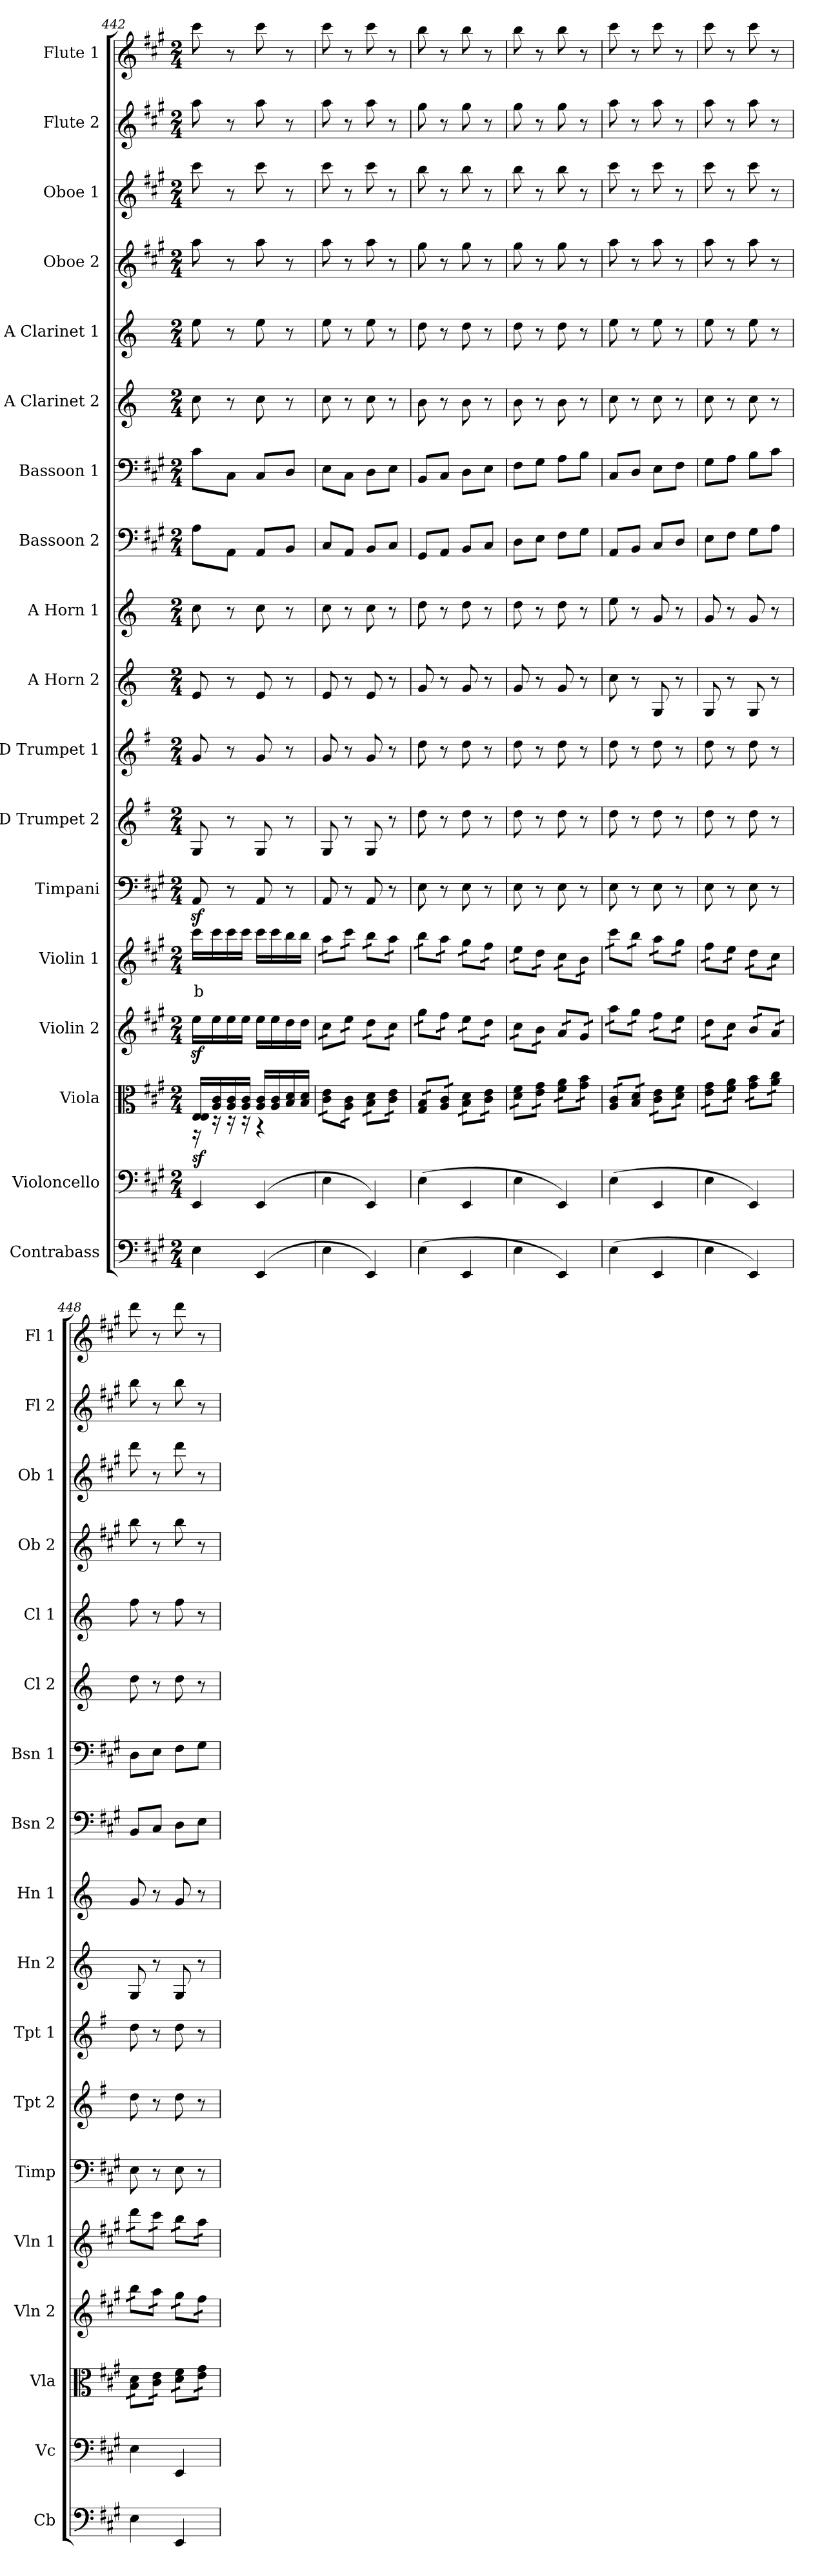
**kern	**kern	**kern	**dynam	**kern	**kern	**text	**kern	**kern	**kern	**kern	**kern	**kern	**kern	**kern	**kern	**kern	**kern	**kern	**kern
*part18	*part17	*part16	*part16	*part15	*part14	*part14	*part13	*part12	*part11	*part10	*part9	*part8	*part7	*part6	*part5	*part4	*part3	*part2	*part1
*staff18	*staff17	*staff16	*staff16	*staff15	*staff14	*staff14	*staff13	*staff12	*staff11	*staff10	*staff9	*staff8	*staff7	*staff6	*staff5	*staff4	*staff3	*staff2	*staff1
*I"Contrabass	*I"Violoncello	*I"Viola	*	*I"Violin 2	*I"Violin 1	*	*I"Timpani	*I"D Trumpet 2	*I"D Trumpet 1	*I"A Horn 2	*I"A Horn 1	*I"Bassoon 2	*I"Bassoon 1	*I"A Clarinet 2	*I"A Clarinet 1	*I"Oboe 2	*I"Oboe 1	*I"Flute 2	*I"Flute 1
*I'Cb	*I'Vc	*I'Vla	*	*I'Vln 2	*I'Vln 1	*	*I'Timp	*I'Tpt 2	*I'Tpt 1	*I'Hn 2	*I'Hn 1	*I'Bsn 2	*I'Bsn 1	*I'Cl 2	*I'Cl 1	*I'Ob 2	*I'Ob 1	*I'Fl 2	*I'Fl 1
*clefF4	*clefF4	*clefC3	*	*clefG2	*clefG2	*	*clefF4	*clefG2	*clefG2	*clefG2	*clefG2	*clefF4	*clefF4	*clefG2	*clefG2	*clefG2	*clefG2	*clefG2	*clefG2
*ITrd7c12	*	*	*	*	*	*	*	*ITrd-1c-2	*ITrd-1c-2	*ITrd2c3	*ITrd2c3	*	*	*ITrd2c3	*ITrd2c3	*	*	*	*
*k[f#c#g#]	*k[f#c#g#]	*k[f#c#g#]	*	*k[f#c#g#]	*k[f#c#g#]	*	*k[f#c#g#]	*k[f#c#g#]	*k[f#c#g#]	*k[f#c#g#]	*k[f#c#g#]	*k[f#c#g#]	*k[f#c#g#]	*k[f#c#g#]	*k[f#c#g#]	*k[f#c#g#]	*k[f#c#g#]	*k[f#c#g#]	*k[f#c#g#]
*M2/4	*M2/4	*M2/4	*	*M2/4	*M2/4	*	*M2/4	*M2/4	*M2/4	*M2/4	*M2/4	*M2/4	*M2/4	*M2/4	*M2/4	*M2/4	*M2/4	*M2/4	*M2/4
=442	=442	=442	=442	=442	=442	=442	=442	=442	=442	=442	=442	=442	=442	=442	=442	=442	=442	=442	=442
*	*	*^	*	*	*	*	*	*	*	*	*	*	*	*	*	*	*	*	*
!	!	!	!	!LO:DY:b	!	!	!LO:LY:b:color=#FF0000	!	!	!	!	!	!	!	!	!	!	!	!	!
4EE\	4EE/	16E/ 16E/LL	16r	sf	16eez<\LL	16ccc#z<\LL	b	8AA/	8A/	8a/	8c#/	8a\	8A\L	8c#\L	8a\	8cc#\	8aa\	8ccc#\	8aa\	8ccc#\
.	.	16A/ 16c#/	16r	.	16ee\	16ccc#\	.	.	.	.	.	.	.	.	.	.	.	.	.	.
.	.	16A/ 16c#/	16r	.	16ee\	16ccc#\	.	8r	8r	8r	8r	8r	8AA\J	8C#\J	8r	8r	8r	8r	8r	8r
.	.	16A/ 16c#/JJ	16r	.	16ee\JJ	16ccc#\JJ	.	.	.	.	.	.	.	.	.	.	.	.	.	.
(4EEE/	(4EE/	16A/ 16c#/LL	4r	.	16ee\LL	16ccc#\LL	.	8AA/	8A/	8a/	8c#/	8a\	8AA/L	8C#/L	8a\	8cc#\	8aa\	8ccc#\	8aa\	8ccc#\
.	.	16A/ 16c#/	.	.	16ee\	16ccc#\	.	.	.	.	.	.	.	.	.	.	.	.	.	.
.	.	16B/ 16d/	.	.	16dd\	16bb\	.	8r	8r	8r	8r	8r	8BB/J	8D/J	8r	8r	8r	8r	8r	8r
.	.	16B/ 16d/JJ	.	.	16dd\JJ	16bb\JJ	.	.	.	.	.	.	.	.	.	.	.	.	.	.
*	*	*v	*v	*	*	*	*	*	*	*	*	*	*	*	*	*	*	*	*	*
=443	=443	=443	=443	=443	=443	=443	=443	=443	=443	=443	=443	=443	=443	=443	=443	=443	=443	=443	=443
*	*	*tremolo	*	*	*	*	*	*	*	*	*	*	*	*	*	*	*	*	*
*	*	*	*	*tremolo	*	*	*	*	*	*	*	*	*	*	*	*	*	*	*
*	*	*	*	*	*tremolo	*	*	*	*	*	*	*	*	*	*	*	*	*	*
4EE\	4E\	16c#\ 16e\LL	.	16cc#\LL	16aa\LL	.	8AA/	8A/	8a/	8c#/	8a\	8C#/L	8E\L	8a\	8cc#\	8aa\	8ccc#\	8aa\	8ccc#\
.	.	16c#\ 16e\	.	16cc#\	16aa\	.	.	.	.	.	.	.	.	.	.	.	.	.	.
.	.	16A\ 16c#\	.	16ee\	16ccc#\	.	8r	8r	8r	8r	8r	8AA/J	8C#\J	8r	8r	8r	8r	8r	8r
.	.	16A\ 16c#\JJ	.	16ee\JJ	16ccc#\JJ	.	.	.	.	.	.	.	.	.	.	.	.	.	.
4EEE/)	4EE/)	16B\ 16d\LL	.	16dd\LL	16bb\LL	.	8AA/	8A/	8a/	8c#/	8a\	8BB/L	8D\L	8a\	8cc#\	8aa\	8ccc#\	8aa\	8ccc#\
.	.	16B\ 16d\	.	16dd\	16bb\	.	.	.	.	.	.	.	.	.	.	.	.	.	.
.	.	16c#\ 16e\	.	16cc#\	16aa\	.	8r	8r	8r	8r	8r	8C#/J	8E\J	8r	8r	8r	8r	8r	8r
.	.	16c#\ 16e\JJ	.	16cc#\JJ	16aa\JJ	.	.	.	.	.	.	.	.	.	.	.	.	.	.
=444	=444	=444	=444	=444	=444	=444	=444	=444	=444	=444	=444	=444	=444	=444	=444	=444	=444	=444	=444
(4EE\	(4E\	16G#/ 16B/LL	.	16gg#\LL	16bb\LL	.	8E\	8ee\	8ee\	8e/	8b\	8GG#/L	8BB/L	8g#\	8b\	8gg#\	8bb\	8gg#\	8bb\
.	.	16G#/ 16B/	.	16gg#\	16bb\	.	.	.	.	.	.	.	.	.	.	.	.	.	.
.	.	16A/ 16c#/	.	16ff#\	16aa\	.	8r	8r	8r	8r	8r	8AA/J	8C#/J	8r	8r	8r	8r	8r	8r
.	.	16A/ 16c#/JJ	.	16ff#\JJ	16aa\JJ	.	.	.	.	.	.	.	.	.	.	.	.	.	.
4EEE/	4EE/	16B\ 16d\LL	.	16ee\LL	16gg#\LL	.	8E\	8ee\	8ee\	8e/	8b\	8BB/L	8D\L	8g#\	8b\	8gg#\	8bb\	8gg#\	8bb\
.	.	16B\ 16d\	.	16ee\	16gg#\	.	.	.	.	.	.	.	.	.	.	.	.	.	.
.	.	16c#\ 16e\	.	16dd\	16ff#\	.	8r	8r	8r	8r	8r	8C#/J	8E\J	8r	8r	8r	8r	8r	8r
.	.	16c#\ 16e\JJ	.	16dd\JJ	16ff#\JJ	.	.	.	.	.	.	.	.	.	.	.	.	.	.
=445	=445	=445	=445	=445	=445	=445	=445	=445	=445	=445	=445	=445	=445	=445	=445	=445	=445	=445	=445
4EE\	4E\	16d\ 16f#\LL	.	16cc#\LL	16ee\LL	.	8E\	8ee\	8ee\	8e/	8b\	8D\L	8F#\L	8g#\	8b\	8gg#\	8bb\	8gg#\	8bb\
.	.	16d\ 16f#\	.	16cc#\	16ee\	.	.	.	.	.	.	.	.	.	.	.	.	.	.
.	.	16e\ 16g#\	.	16b\	16dd\	.	8r	8r	8r	8r	8r	8E\J	8G#\J	8r	8r	8r	8r	8r	8r
.	.	16e\ 16g#\JJ	.	16b\JJ	16dd\JJ	.	.	.	.	.	.	.	.	.	.	.	.	.	.
4EEE/)	4EE/)	16f#\ 16a\LL	.	16a/LL	16cc#\LL	.	8E\	8ee\	8ee\	8e/	8b\	8F#\L	8A\L	8g#\	8b\	8gg#\	8bb\	8gg#\	8bb\
.	.	16f#\ 16a\	.	16a/	16cc#\	.	.	.	.	.	.	.	.	.	.	.	.	.	.
.	.	16g#\ 16b\	.	16g#/	16b\	.	8r	8r	8r	8r	8r	8G#\J	8B\J	8r	8r	8r	8r	8r	8r
.	.	16g#\ 16b\JJ	.	16g#/JJ	16b\JJ	.	.	.	.	.	.	.	.	.	.	.	.	.	.
=446	=446	=446	=446	=446	=446	=446	=446	=446	=446	=446	=446	=446	=446	=446	=446	=446	=446	=446	=446
(4EE\	(4E\	16A/ 16c#/LL	.	16aa\LL	16ccc#\LL	.	8E\	8ee\	8ee\	8a\	8cc#\	8AA/L	8C#/L	8a\	8cc#\	8aa\	8ccc#\	8aa\	8ccc#\
.	.	16A/ 16c#/	.	16aa\	16ccc#\	.	.	.	.	.	.	.	.	.	.	.	.	.	.
.	.	16B/ 16d/	.	16gg#\	16bb\	.	8r	8r	8r	8r	8r	8BB/J	8D/J	8r	8r	8r	8r	8r	8r
.	.	16B/ 16d/JJ	.	16gg#\JJ	16bb\JJ	.	.	.	.	.	.	.	.	.	.	.	.	.	.
4EEE/	4EE/	16c#\ 16e\LL	.	16ff#\LL	16aa\LL	.	8E\	8ee\	8ee\	8E/	8e/	8C#/L	8E\L	8a\	8cc#\	8aa\	8ccc#\	8aa\	8ccc#\
.	.	16c#\ 16e\	.	16ff#\	16aa\	.	.	.	.	.	.	.	.	.	.	.	.	.	.
.	.	16d\ 16f#\	.	16ee\	16gg#\	.	8r	8r	8r	8r	8r	8D/J	8F#\J	8r	8r	8r	8r	8r	8r
.	.	16d\ 16f#\JJ	.	16ee\JJ	16gg#\JJ	.	.	.	.	.	.	.	.	.	.	.	.	.	.
=447	=447	=447	=447	=447	=447	=447	=447	=447	=447	=447	=447	=447	=447	=447	=447	=447	=447	=447	=447
4EE\	4E\	16e\ 16g#\LL	.	16dd\LL	16ff#\LL	.	8E\	8ee\	8ee\	8E/	8e/	8E\L	8G#\L	8a\	8cc#\	8aa\	8ccc#\	8aa\	8ccc#\
.	.	16e\ 16g#\	.	16dd\	16ff#\	.	.	.	.	.	.	.	.	.	.	.	.	.	.
.	.	16f#\ 16a\	.	16cc#\	16ee\	.	8r	8r	8r	8r	8r	8F#\J	8A\J	8r	8r	8r	8r	8r	8r
.	.	16f#\ 16a\JJ	.	16cc#\JJ	16ee\JJ	.	.	.	.	.	.	.	.	.	.	.	.	.	.
4EEE/)	4EE/)	16g#\ 16b\LL	.	16b/LL	16dd\LL	.	8E\	8ee\	8ee\	8E/	8e/	8G#\L	8B\L	8a\	8cc#\	8aa\	8ccc#\	8aa\	8ccc#\
.	.	16g#\ 16b\	.	16b/	16dd\	.	.	.	.	.	.	.	.	.	.	.	.	.	.
.	.	16a\ 16cc#\	.	16a/	16cc#\	.	8r	8r	8r	8r	8r	8A\J	8c#\J	8r	8r	8r	8r	8r	8r
.	.	16a\ 16cc#\JJ	.	16a/JJ	16cc#\JJ	.	.	.	.	.	.	.	.	.	.	.	.	.	.
=448	=448	=448	=448	=448	=448	=448	=448	=448	=448	=448	=448	=448	=448	=448	=448	=448	=448	=448	=448
4EE\	4E\	16B\ 16d\LL	.	16bb\LL	16ddd\LL	.	8E\	8ee\	8ee\	8E/	8e/	8BB/L	8D\L	8b\	8dd\	8bb\	8ddd\	8bb\	8ddd\
.	.	16B\ 16d\	.	16bb\	16ddd\	.	.	.	.	.	.	.	.	.	.	.	.	.	.
.	.	16c#\ 16e\	.	16aa\	16ccc#\	.	8r	8r	8r	8r	8r	8C#/J	8E\J	8r	8r	8r	8r	8r	8r
.	.	16c#\ 16e\JJ	.	16aa\JJ	16ccc#\JJ	.	.	.	.	.	.	.	.	.	.	.	.	.	.
4EEE/	4EE/	16d\ 16f#\LL	.	16gg#\LL	16bb\LL	.	8E\	8ee\	8ee\	8E/	8e/	8D\L	8F#\L	8b\	8dd\	8bb\	8ddd\	8bb\	8ddd\
.	.	16d\ 16f#\	.	16gg#\	16bb\	.	.	.	.	.	.	.	.	.	.	.	.	.	.
.	.	16e\ 16g#\	.	16ff#\	16aa\	.	8r	8r	8r	8r	8r	8E\J	8G#\J	8r	8r	8r	8r	8r	8r
.	.	16e\ 16g#\JJ	.	16ff#\JJ	16aa\JJ	.	.	.	.	.	.	.	.	.	.	.	.	.	.
*	*	*	*	*	*Xtremolo	*	*	*	*	*	*	*	*	*	*	*	*	*	*
*	*	*	*	*Xtremolo	*	*	*	*	*	*	*	*	*	*	*	*	*	*	*
*	*	*Xtremolo	*	*	*	*	*	*	*	*	*	*	*	*	*	*	*	*	*
=	=	=	=	=	=	=	=	=	=	=	=	=	=	=	=	=	=	=	=
*-	*-	*-	*-	*-	*-	*-	*-	*-	*-	*-	*-	*-	*-	*-	*-	*-	*-	*-	*-
